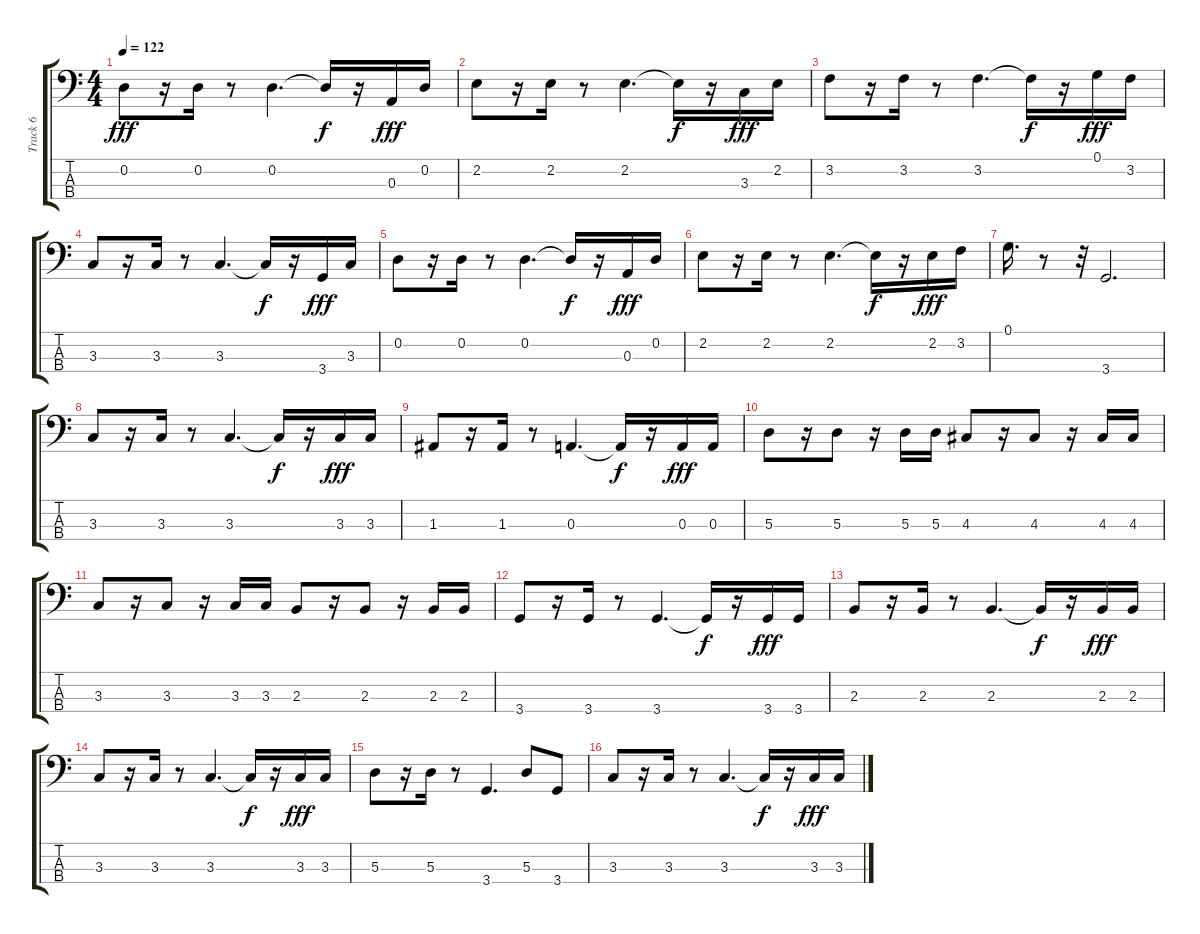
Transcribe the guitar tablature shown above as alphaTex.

\track ("Track 6" "Track 6") {instrument electricbassfinger}
\staff {score tabs}
\tuning (G2 D2 A1 E1) {hide}
\ts (4 4)
\tempo 122
\clef f4
\ks c
0.2.8{dy fff} r.16 0.2.16 r.8 0.2.4{d} 0.2{t}.16{dy f} r.16 0.3.16{dy fff} 0.2.16 |
2.2.8 r.16 2.2.16 r.8 2.2.4{d} 2.2{t}.16{dy f} r.16 3.3.16{dy fff} 2.2.16 |
3.2.8 r.16 3.2.16 r.8 3.2.4{d} 3.2{t}.16{dy f} r.16 0.1.16{dy fff} 3.2.16 |
3.3.8 r.16 3.3.16 r.8 3.3.4{d} 3.3{t}.16{dy f} r.16 3.4.16{dy fff} 3.3.16 |
0.2.8 r.16 0.2.16 r.8 0.2.4{d} 0.2{t}.16{dy f} r.16 0.3.16{dy fff} 0.2.16 |
2.2.8 r.16 2.2.16 r.8 2.2.4{d} 2.2{t}.16{dy f} r.16 2.2.16{dy fff} 3.2.16 |
0.1.16{d} r.8 r.32 3.4.2{d} |
3.3.8 r.16 3.3.16 r.8 3.3.4{d} 3.3{t}.16{dy f} r.16 3.3.16{dy fff} 3.3.16 |
1.3.8 r.16 1.3.16 r.8 0.3.4{d} 0.3{t}.16{dy f} r.16 0.3.16{dy fff} 0.3.16 |
5.3.8 r.16 5.3.8 r.16 5.3.16 5.3.16 4.3.8 r.16 4.3.8 r.16 4.3.16 4.3.16 |
3.3.8 r.16 3.3.8 r.16 3.3.16 3.3.16 2.3.8 r.16 2.3.8 r.16 2.3.16 2.3.16 |
3.4.8 r.16 3.4.16 r.8 3.4.4{d} 3.4{t}.16{dy f} r.16 3.4.16{dy fff} 3.4.16 |
2.3.8 r.16 2.3.16 r.8 2.3.4{d} 2.3{t}.16{dy f} r.16 2.3.16{dy fff} 2.3.16 |
3.3.8 r.16 3.3.16 r.8 3.3.4{d} 3.3{t}.16{dy f} r.16 3.3.16{dy fff} 3.3.16 |
5.3.8 r.16 5.3.16 r.8 3.4.4{d} 5.3.8 3.4.8 |
3.3.8 r.16 3.3.16 r.8 3.3.4{d} 3.3{t}.16{dy f} r.16 3.3.16{dy fff} 3.3.16
